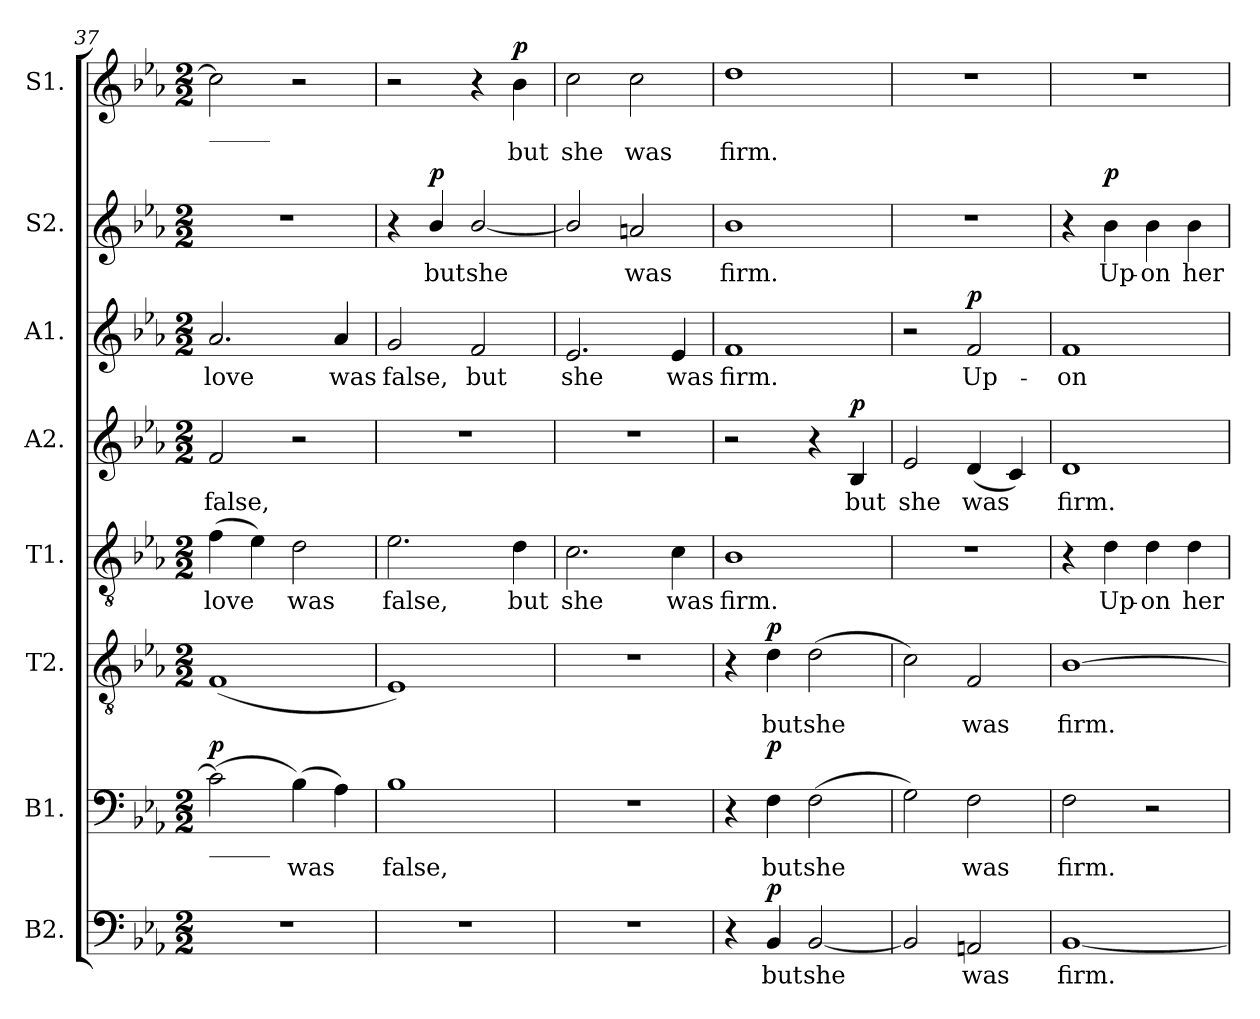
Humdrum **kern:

**kern	**text	**dynam	**kern	**text	**dynam	**kern	**text	**dynam	**kern	**text	**kern	**text	**dynam	**kern	**text	**dynam	**kern	**text	**dynam	**kern	**text	**dynam
*part8	*part8	*part8	*part7	*part7	*part7	*part6	*part6	*part6	*part5	*part5	*part4	*part4	*part4	*part3	*part3	*part3	*part2	*part2	*part2	*part1	*part1	*part1
*staff8	*staff8	*staff8	*staff7	*staff7	*staff7	*staff6	*staff6	*staff6	*staff5	*staff5	*staff4	*staff4	*staff4	*staff3	*staff3	*staff3	*staff2	*staff2	*staff2	*staff1	*staff1	*staff1
*I"B2.	*	*	*I"B1.	*	*	*I"T2.	*	*	*I"T1.	*	*I"A2.	*	*	*I"A1.	*	*	*I"S2.	*	*	*I"S1.	*	*
!!LO:LB:g=z
*clefF4	*	*	*clefF4	*	*	*clefGv2	*	*	*clefGv2	*	*clefG2	*	*	*clefG2	*	*	*clefG2	*	*	*clefG2	*	*
*k[b-e-a-]	*	*	*k[b-e-a-]	*	*	*k[b-e-a-]	*	*	*k[b-e-a-]	*	*k[b-e-a-]	*	*	*k[b-e-a-]	*	*	*k[b-e-a-]	*	*	*k[b-e-a-]	*	*
*E-:	*	*	*E-:	*	*	*E-:	*	*	*E-:	*	*E-:	*	*	*E-:	*	*	*E-:	*	*	*E-:	*	*
*M2/2	*	*	*M2/2	*	*	*M2/2	*	*	*M2/2	*	*M2/2	*	*	*M2/2	*	*	*M2/2	*	*	*M2/2	*	*
=37	=37	=37	=37	=37	=37	=37	=37	=37	=37	=37	=37	=37	=37	=37	=37	=37	=37	=37	=37	=37	=37	=37
!	!	!	!	!	!	!	!	!	!	!	!	!	!	!	!	!	!	!	!	!LO:TX:b:t=_____	!	!
!	!	!	!LO:TX:b:t=_____	!	!	!	!	!	!	!	!	!	!	!	!	!	!	!	!	!	!	!
!	!	!	!	!	!LO:DY:a	!	!	!	!	!LO:LY:b	!	!LO:LY:b	!	!	!LO:LY:b	!	!	!	!	!	!	!
1r	.	.	(>2c]	.	p	(>1F	.	.	(>4f	love	2f	false,	.	2.a-	love	.	1r	.	.	2cc]	.	.
.	.	.	.	.	.	.	.	.	4e-)	.	.	.	.	.	.	.	.	.	.	.	.	.
!	!	!	!	!LO:LY:b	!	!	!	!	!	!LO:LY:b	!	!	!	!	!	!	!	!	!	!	!	!
.	.	.	(>4B-)	was	.	.	.	.	2d	was	2r	.	.	.	.	.	.	.	.	2r	.	.
!	!	!	!	!	!	!	!	!	!	!	!	!	!	!	!LO:LY:b	!	!	!	!	!	!	!
.	.	.	4A-)	.	.	.	.	.	.	.	.	.	.	4a-	was	.	.	.	.	.	.	.
=38	=38	=38	=38	=38	=38	=38	=38	=38	=38	=38	=38	=38	=38	=38	=38	=38	=38	=38	=38	=38	=38	=38
!	!	!	!	!LO:LY:b	!	!	!	!	!	!LO:LY:b	!	!	!	!	!LO:LY:b	!	!	!	!	!	!	!
1r	.	.	1B-	false,	.	1E-)	.	.	2.e-	false,	1r	.	.	2g	false,	.	4r	.	.	2r	.	.
!	!	!	!	!	!	!	!	!	!	!	!	!	!	!	!	!	!	!LO:LY:b	!LO:DY:a	!	!	!
.	.	.	.	.	.	.	.	.	.	.	.	.	.	.	.	.	4b-/	but	p	.	.	.
!	!	!	!	!	!	!	!	!	!	!	!	!	!	!	!LO:LY:b	!	!	!LO:LY:b	!	!	!	!
.	.	.	.	.	.	.	.	.	.	.	.	.	.	2f	but	.	[2b-/	she	.	4r	.	.
!	!	!	!	!	!	!	!	!	!	!LO:LY:b	!	!	!	!	!	!	!	!	!	!	!LO:LY:b	!LO:DY:a
.	.	.	.	.	.	.	.	.	4d	but	.	.	.	.	.	.	.	.	.	4b-	but	p
=39	=39	=39	=39	=39	=39	=39	=39	=39	=39	=39	=39	=39	=39	=39	=39	=39	=39	=39	=39	=39	=39	=39
!	!	!	!	!	!	!	!	!	!	!LO:LY:b	!	!	!	!	!LO:LY:b	!	!	!	!	!	!LO:LY:b	!
1r	.	.	1r	.	.	1r	.	.	2.c	she	1r	.	.	2.e-	she	.	2b-/]	.	.	2cc	she	.
!	!	!	!	!	!	!	!	!	!	!	!	!	!	!	!	!	!	!LO:LY:b	!	!	!LO:LY:b	!
.	.	.	.	.	.	.	.	.	.	.	.	.	.	.	.	.	2an	was	.	2cc	was	.
!	!	!	!	!	!	!	!	!	!	!LO:LY:b	!	!	!	!	!LO:LY:b	!	!	!	!	!	!	!
.	.	.	.	.	.	.	.	.	4c	was	.	.	.	4e-	was	.	.	.	.	.	.	.
=40	=40	=40	=40	=40	=40	=40	=40	=40	=40	=40	=40	=40	=40	=40	=40	=40	=40	=40	=40	=40	=40	=40
!	!	!	!	!	!	!	!	!	!	!LO:LY:b	!	!	!	!	!LO:LY:b	!	!	!LO:LY:b	!	!	!LO:LY:b	!
4r	.	.	4r	.	.	4r	.	.	1B-	firm.	2r	.	.	1f	firm.	.	1b-	firm.	.	1dd	firm.	.
!	!LO:LY:b	!LO:DY:a	!	!LO:LY:b	!LO:DY:a	!	!LO:LY:b	!LO:DY:a	!	!	!	!	!	!	!	!	!	!	!	!	!	!
4BB-	but	p	4F	but	p	4d	but	p	.	.	.	.	.	.	.	.	.	.	.	.	.	.
!	!LO:LY:b	!	!	!LO:LY:b	!	!	!LO:LY:b	!	!	!	!	!	!	!	!	!	!	!	!	!	!	!
[2BB-	she	.	(>2F	she	.	(>2d	she	.	.	.	4r	.	.	.	.	.	.	.	.	.	.	.
!	!	!	!	!	!	!	!	!	!	!	!	!LO:LY:b	!LO:DY:a	!	!	!	!	!	!	!	!	!
.	.	.	.	.	.	.	.	.	.	.	4B-	but	p	.	.	.	.	.	.	.	.	.
=41	=41	=41	=41	=41	=41	=41	=41	=41	=41	=41	=41	=41	=41	=41	=41	=41	=41	=41	=41	=41	=41	=41
!	!	!	!	!	!	!	!	!	!	!	!	!LO:LY:b	!	!	!	!	!	!	!	!	!	!
2BB-]	.	.	2G)	.	.	2c)	.	.	1r	.	2e-	she	.	2r	.	.	1r	.	.	1r	.	.
!	!LO:LY:b	!	!	!LO:LY:b	!	!	!LO:LY:b	!	!	!	!	!LO:LY:b	!	!	!LO:LY:b	!LO:DY:a	!	!	!	!	!	!
2AAn	was	.	2F	was	.	2F	was	.	.	.	(<4d	was	.	2f	Up-	p	.	.	.	.	.	.
.	.	.	.	.	.	.	.	.	.	.	4c)	.	.	.	.	.	.	.	.	.	.	.
=42	=42	=42	=42	=42	=42	=42	=42	=42	=42	=42	=42	=42	=42	=42	=42	=42	=42	=42	=42	=42	=42	=42
!	!LO:LY:b	!	!	!LO:LY:b	!	!	!LO:LY:b	!	!	!	!	!LO:LY:b	!	!	!LO:LY:b	!	!	!	!	!	!	!
[1BB-	firm.	.	2F	firm.	.	[1B-	firm.	.	4r	.	1d	firm.	.	1f	-on	.	4r	.	.	1r	.	.
!	!	!	!	!	!	!	!	!	!	!LO:LY:b	!	!	!	!	!	!	!	!LO:LY:b	!LO:DY:a	!	!	!
.	.	.	.	.	.	.	.	.	4d	Up-	.	.	.	.	.	.	4b-	Up-	p	.	.	.
!	!	!	!	!	!	!	!	!	!	!LO:LY:b	!	!	!	!	!	!	!	!LO:LY:b	!	!	!	!
.	.	.	2r	.	.	.	.	.	4d	-on	.	.	.	.	.	.	4b-	-on	.	.	.	.
!	!	!	!	!	!	!	!	!	!	!LO:LY:b	!	!	!	!	!	!	!	!LO:LY:b	!	!	!	!
.	.	.	.	.	.	.	.	.	4d	her	.	.	.	.	.	.	4b-	her	.	.	.	.
=	=	=	=	=	=	=	=	=	=	=	=	=	=	=	=	=	=	=	=	=	=	=
*-	*-	*-	*-	*-	*-	*-	*-	*-	*-	*-	*-	*-	*-	*-	*-	*-	*-	*-	*-	*-	*-	*-
